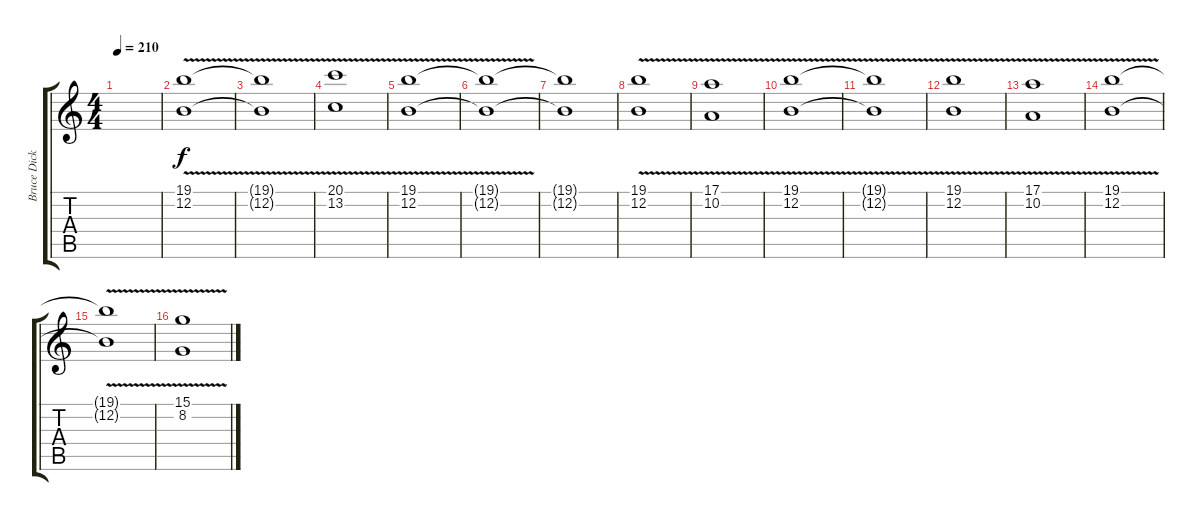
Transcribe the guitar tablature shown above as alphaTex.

\track ("Bruce Dickinson" "Bruce Dick") {instrument viola}
\staff {score tabs}
\tuning (E4 B3 G3 D3 A2 E2) {hide}
\ts (4 4)
\tempo 210
\clef g2
\ks c
|
(19.1{v} 12.2{v}).1 |
(19.1{t} 12.2{t}).1 |
(20.1{v} 13.2{v}).1 |
(19.1{v} 12.2{v}).1 |
(19.1{t} 12.2{t}).1 |
(19.1{t} 12.2{t}).1 |
(19.1{v} 12.2{v}).1 |
(17.1{v} 10.2{v}).1 |
(19.1{v} 12.2{v}).1 |
(19.1{v t} 12.2{v t}).1 |
(19.1{v} 12.2{v}).1 |
(17.1{v} 10.2{v}).1 |
(19.1{v} 12.2{v}).1 |
(19.1{t} 12.2{t}).1 |
(15.1{v} 8.2{v}).1
